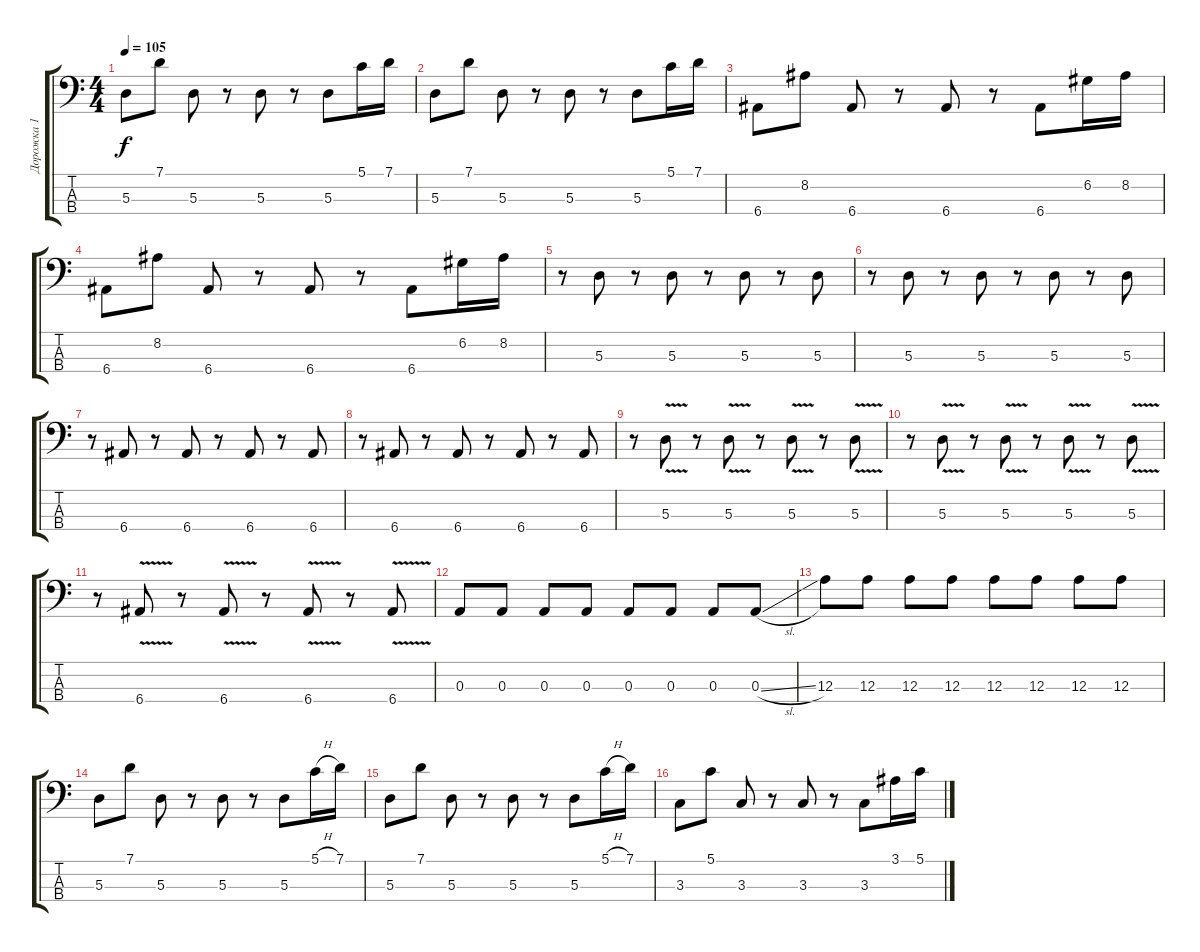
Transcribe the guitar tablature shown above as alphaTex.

\track ("Дорожка 1" "Дорожка 1") {instrument electricbasspick}
\staff {score tabs}
\tuning (G2 D2 A1 E1) {hide}
\ts (4 4)
\tempo 105
\clef f4
\ks c
5.3.8{dy f} 7.1.8 5.3.8 r.8 5.3.8 r.8 5.3.8 5.1.16 7.1.16 |
5.3.8 7.1.8 5.3.8 r.8 5.3.8 r.8 5.3.8 5.1.16 7.1.16 |
6.4.8 8.2.8 6.4.8 r.8 6.4.8 r.8 6.4.8 6.2.16 8.2.16 |
6.4.8 8.2.8 6.4.8 r.8 6.4.8 r.8 6.4.8 6.2.16 8.2.16 |
r.8 5.3.8 r.8 5.3.8 r.8 5.3.8 r.8 5.3.8 |
r.8 5.3.8 r.8 5.3.8 r.8 5.3.8 r.8 5.3.8 |
r.8 6.4.8 r.8 6.4.8 r.8 6.4.8 r.8 6.4.8 |
r.8 6.4.8 r.8 6.4.8 r.8 6.4.8 r.8 6.4.8 |
r.8 5.3{v}.8 r.8 5.3{v}.8 r.8 5.3{v}.8 r.8 5.3{v}.8 |
r.8 5.3{v}.8 r.8 5.3{v}.8 r.8 5.3{v}.8 r.8 5.3{v}.8 |
r.8 6.4{v}.8 r.8 6.4{v}.8 r.8 6.4{v}.8 r.8 6.4{v}.8 |
0.3.8 0.3.8 0.3.8 0.3.8 0.3.8 0.3.8 0.3.8 0.3{sl}.8 |
12.3.8 12.3.8 12.3.8 12.3.8 12.3.8 12.3.8 12.3.8 12.3.8 |
5.3.8 7.1.8 5.3.8 r.8 5.3.8 r.8 5.3.8 5.1{h}.16 7.1.16 |
5.3.8 7.1.8 5.3.8 r.8 5.3.8 r.8 5.3.8 5.1{h}.16 7.1.16 |
3.3.8 5.1.8 3.3.8 r.8 3.3.8 r.8 3.3.8 3.1.16 5.1.16
